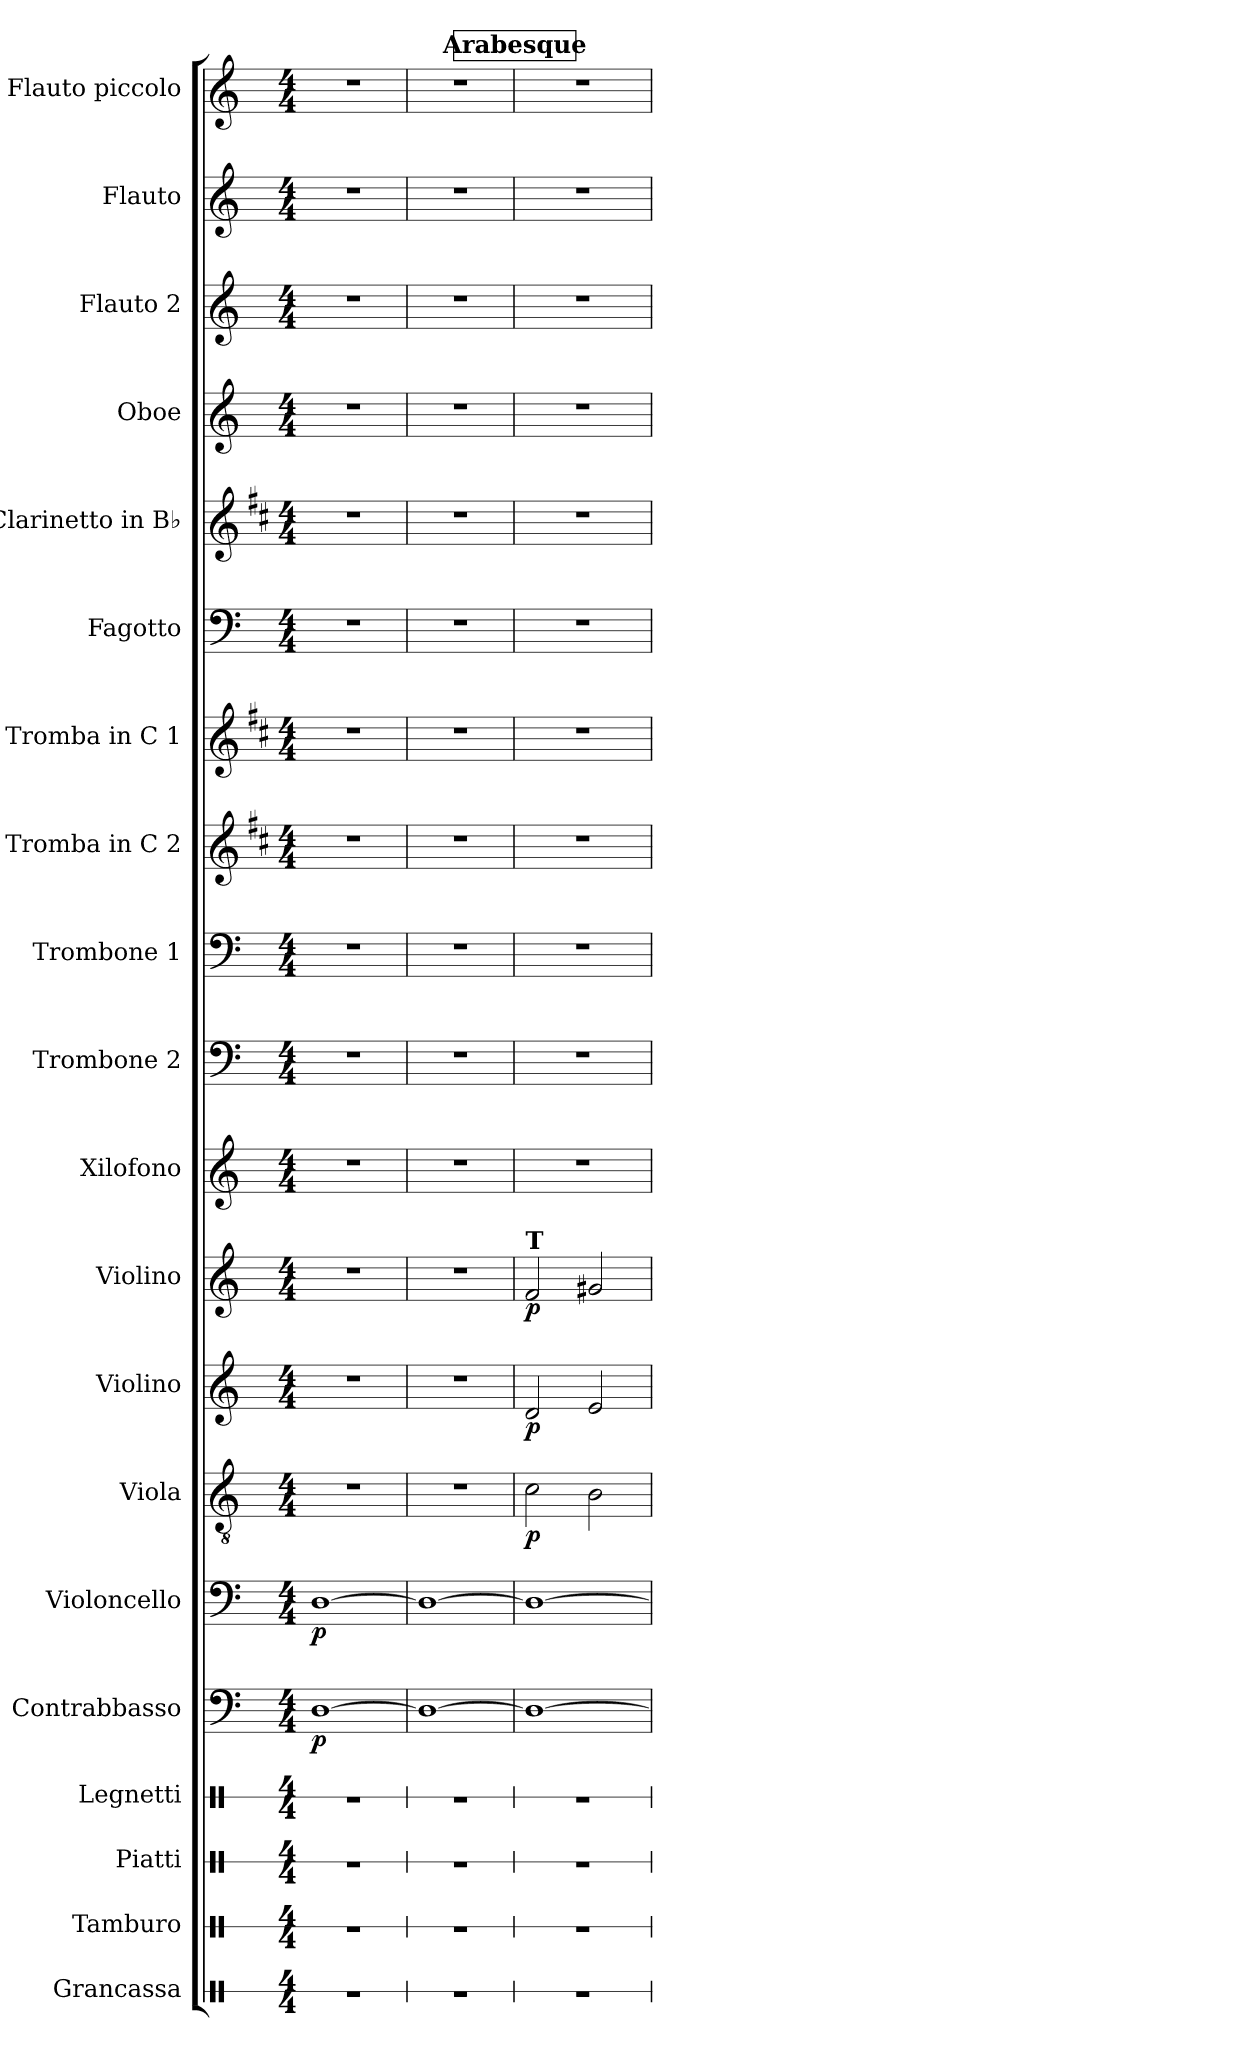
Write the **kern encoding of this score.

**kern	**kern	**kern	**kern	**kern	**dynam	**kern	**dynam	**kern	**dynam	**kern	**dynam	**kern	**dynam	**kern	**kern	**kern	**kern	**kern	**kern	**kern	**kern	**kern	**kern	**kern
*part20	*part19	*part18	*part17	*part16	*part16	*part15	*part15	*part14	*part14	*part13	*part13	*part12	*part12	*part11	*part10	*part9	*part8	*part7	*part6	*part5	*part4	*part3	*part2	*part1
*staff20	*staff19	*staff18	*staff17	*staff16	*staff16	*staff15	*staff15	*staff14	*staff14	*staff13	*staff13	*staff12	*staff12	*staff11	*staff10	*staff9	*staff8	*staff7	*staff6	*staff5	*staff4	*staff3	*staff2	*staff1
*I"Grancassa	*I"Tamburo	*I"Piatti	*I"Legnetti	*I"Contrabbasso	*	*I"Violoncello	*	*I"Viola	*	*I"Violino	*	*I"Violino	*	*I"Xilofono	*I"Trombone 2	*I"Trombone 1	*I"Tromba in C 2	*I"Tromba in C 1	*I"Fagotto	*I"Clarinetto in B♭	*I"Oboe	*I"Flauto 2	*I"Flauto	*I"Flauto piccolo
*I'Gr.	*I'Tamb.	*I'P-tti	*I'L-tti	*I'C-b.	*	*I'V-c.	*	*I'V-la	*	*I'V-no	*	*I'V-no	*	*I'Xil.	*I'Tr-ne 2	*I'Tr-ne 1	*I'Tr-ba in C 2	*I'Tr-ba in C 1	*I'Fag.	*I'Cl. in B♭	*I'Ob.	*I'Fl. 2	*I'Fl.	*I'Fl. picc.
*stria1	*stria1	*stria1	*stria1	*	*	*	*	*	*	*	*	*	*	*	*	*	*	*	*	*	*	*	*	*
*clefX	*clefX	*clefX	*clefX	*clefF4	*	*clefF4	*	*clefGv2	*	*clefG2	*	*clefG2	*	*clefG2	*clefF4	*clefF4	*clefG2	*clefG2	*clefF4	*clefG2	*clefG2	*clefG2	*clefG2	*clefG2
*	*	*	*	*ITrd7c12	*	*	*	*	*	*	*	*	*	*ITrd-7c-12	*	*	*ITrd1c2	*ITrd1c2	*	*ITrd1c2	*	*	*	*ITrd-7c-12
*k[]	*k[]	*k[]	*k[]	*k[]	*	*k[]	*	*k[]	*	*k[]	*	*k[]	*	*k[]	*k[]	*k[]	*k[]	*k[]	*k[]	*k[]	*k[]	*k[]	*k[]	*k[]
*M4/4	*M4/4	*M4/4	*M4/4	*M4/4	*	*M4/4	*	*M4/4	*	*M4/4	*	*M4/4	*	*M4/4	*M4/4	*M4/4	*M4/4	*M4/4	*M4/4	*M4/4	*M4/4	*M4/4	*M4/4	*M4/4
*MM100	*MM100	*MM100	*MM100	*MM100	*	*MM100	*	*MM100	*	*MM100	*	*MM100	*	*MM100	*MM100	*MM100	*MM100	*MM100	*MM100	*MM100	*MM100	*MM100	*MM100	*MM100
=1	=1	=1	=1	=1	=1	=1	=1	=1	=1	=1	=1	=1	=1	=1	=1	=1	=1	=1	=1	=1	=1	=1	=1	=1
!	!	!	!	!	!LO:DY:b	!	!LO:DY:b	!	!	!	!	!	!	!	!	!	!	!	!	!	!	!	!	!
1r	1r	1r	1r	[1DD	p	[1D	p	1r	.	1r	.	1r	.	1r	1r	1r	1r	1r	1r	1r	1r	1r	1r	1r
=2	=2	=2	=2	=2	=2	=2	=2	=2	=2	=2	=2	=2	=2	=2	=2	=2	=2	=2	=2	=2	=2	=2	=2	=2
1r	1r	1r	1r	1DD_	.	1D_	.	1r	.	1r	.	1r	.	1r	1r	1r	1r	1r	1r	1r	1r	1r	1r	1r
!!LO:REH:place=s1:a:B:fs=14:t=Arabesque
=3	=3	=3	=3	=3	=3	=3	=3	=3	=3	=3	=3	=3	=3	=3	=3	=3	=3	=3	=3	=3	=3	=3	=3	=3
!	!	!	!	!	!	!	!	!	!	!	!	!LO:TX:a:B:t=T	!	!	!	!	!	!	!	!	!	!	!	!
!	!	!	!	!	!	!	!	!	!LO:DY:b	!	!LO:DY:b	!	!LO:DY:b	!	!	!	!	!	!	!	!	!	!	!
1r	1r	1r	1r	1DD_	.	1D_	.	2c\	p	2d/	p	2f/	p	1r	1r	1r	1r	1r	1r	1r	1r	1r	1r	1r
.	.	.	.	.	.	.	.	2B\	.	2e/	.	2g#X/	.	.	.	.	.	.	.	.	.	.	.	.
=	=	=	=	=	=	=	=	=	=	=	=	=	=	=	=	=	=	=	=	=	=	=	=	=
*-	*-	*-	*-	*-	*-	*-	*-	*-	*-	*-	*-	*-	*-	*-	*-	*-	*-	*-	*-	*-	*-	*-	*-	*-
